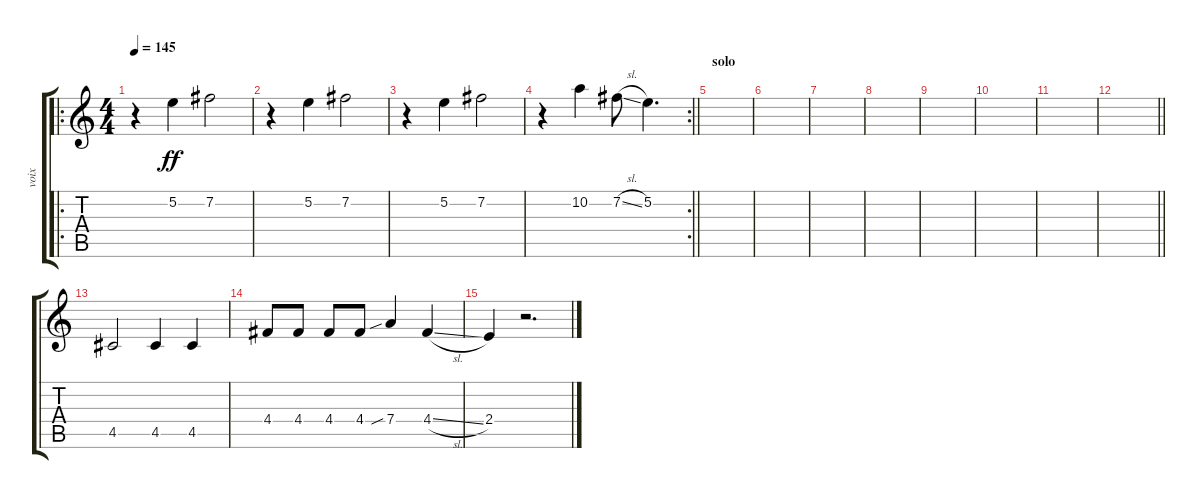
\track ("voix" "voix") {instrument acousticguitarsteel}
\staff {score tabs}
\tuning (E4 B3 G3 D3 A2 E2) {hide}
\ro
\ts (4 4)
\tempo 145
\clef g2
\ks c
r.4{dy ff} 5.2.4 7.2.2 |
r.4 5.2.4 7.2.2 |
r.4 5.2.4 7.2.2 |
\rc 2
\barLineRight lightlight
r.4 10.2.4 7.2{sl}.8 5.2.4{d} |
\section ("" "solo")
|
|
|
|
|
|
|
\barLineRight lightlight
|
4.5.2 4.5.4 4.5.4 |
4.4.8 4.4.8 4.4.8 4.4.8 7.4{sib}.4 4.4{sl}.4 |
2.4.4 r.2{d}
